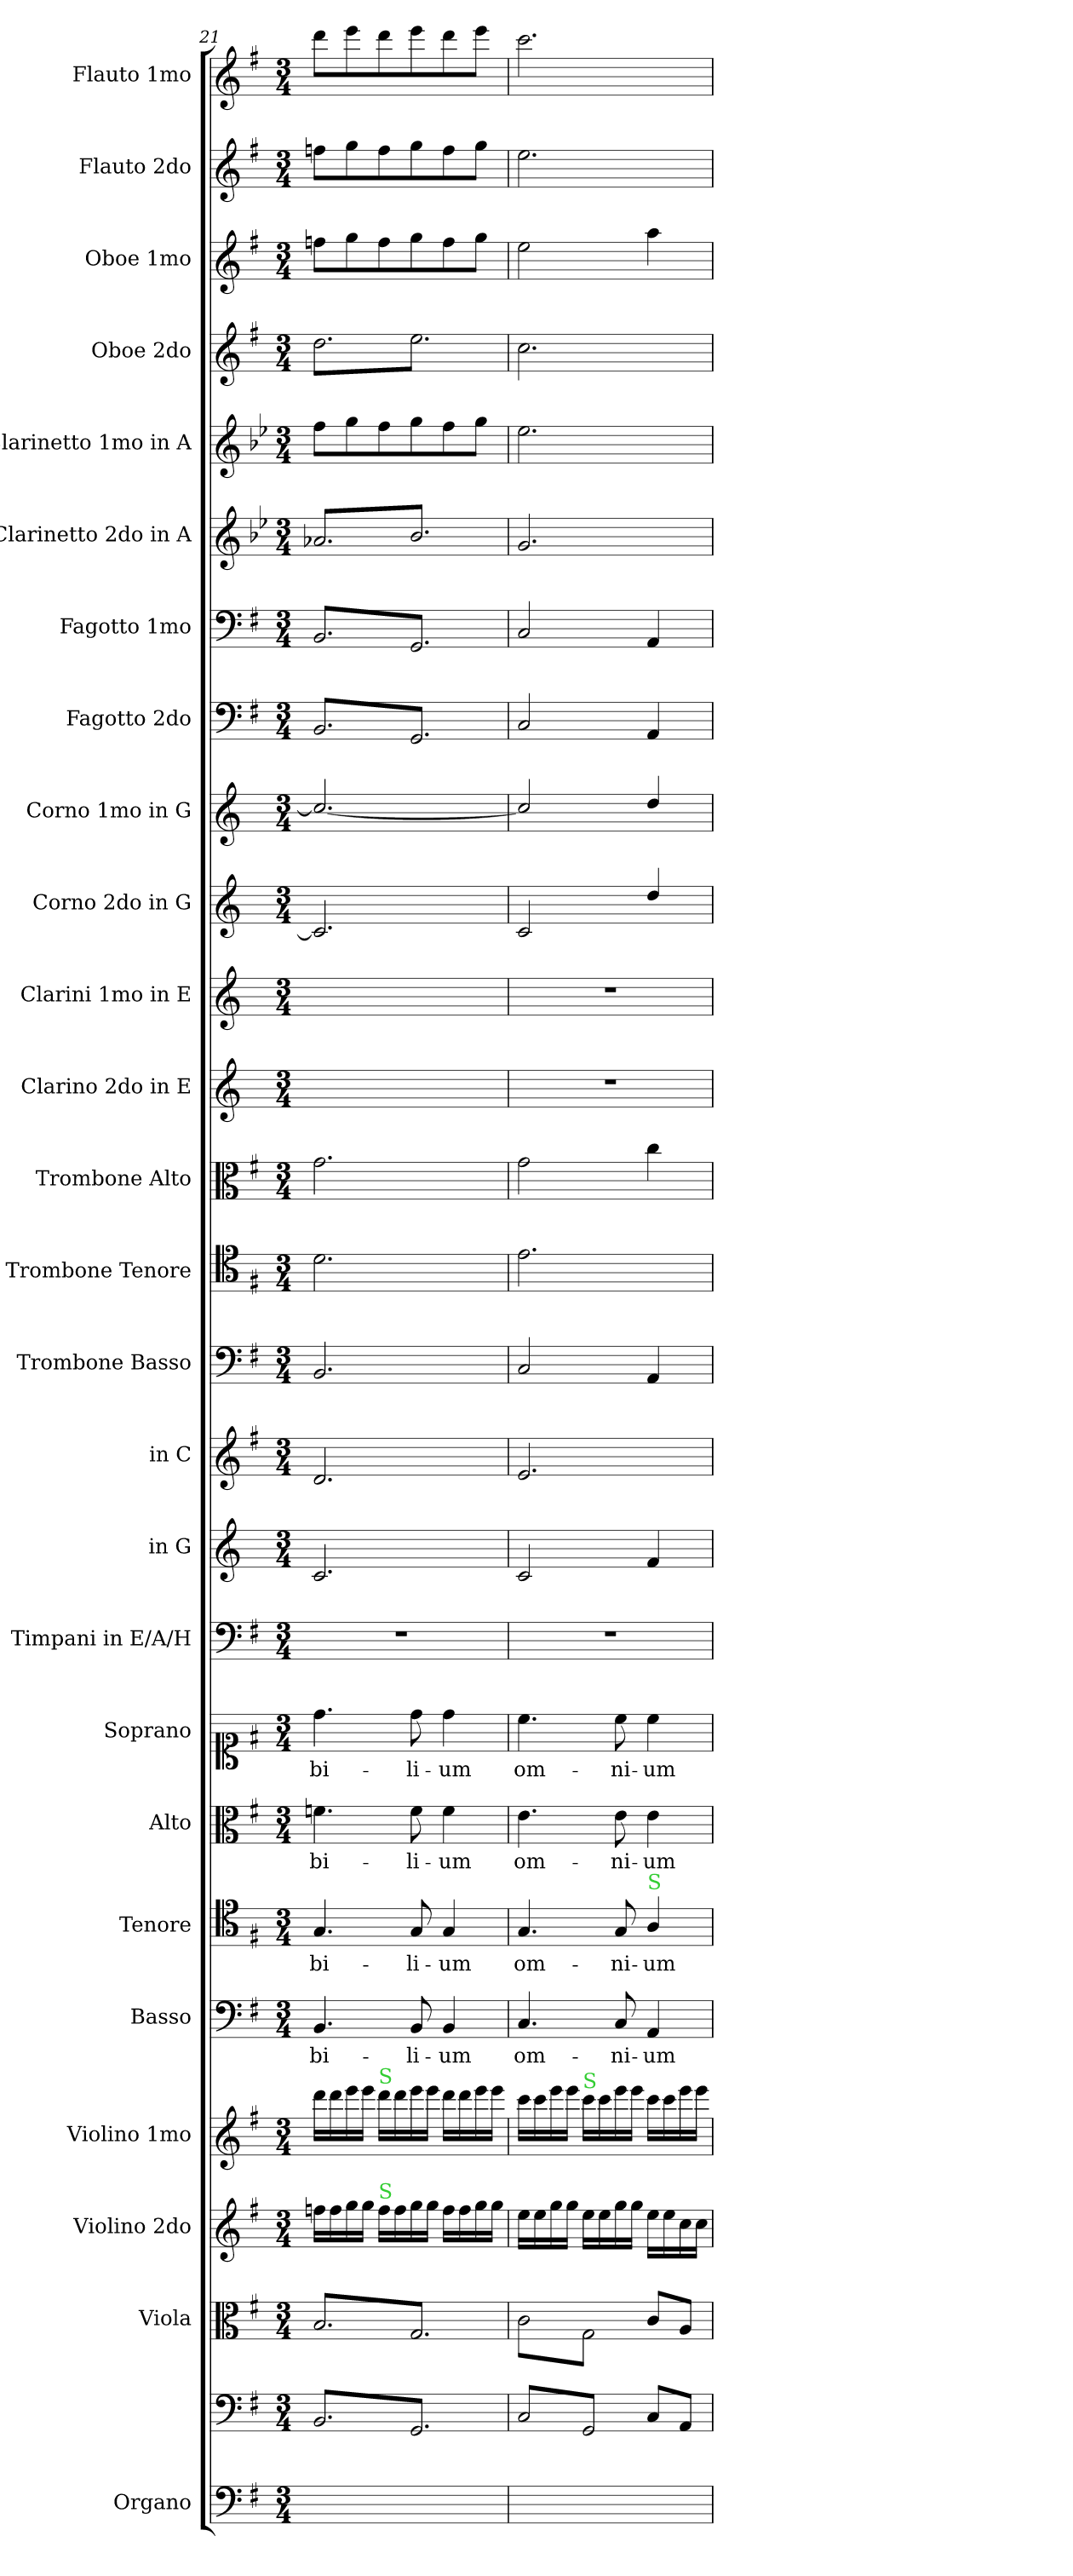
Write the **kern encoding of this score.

**kern	**kern	**kern	**kern	**kern	**kern	**text	**kern	**text	**kern	**text	**kern	**text	**kern	**kern	**kern	**kern	**kern	**kern	**kern	**kern	**kern	**kern	**kern	**kern	**kern	**kern	**kern	**kern	**kern	**kern
*part26	*part26	*part25	*part24	*part23	*part22	*part22	*part21	*part21	*part20	*part20	*part19	*part19	*part18	*part17	*part16	*part15	*part14	*part13	*part12	*part11	*part10	*part9	*part8	*part7	*part6	*part5	*part4	*part3	*part2	*part1
*staff27	*staff26	*staff25	*staff24	*staff23	*staff22	*staff22	*staff21	*staff21	*staff20	*staff20	*staff19	*staff19	*staff18	*staff17	*staff16	*staff15	*staff14	*staff13	*staff12	*staff11	*staff10	*staff9	*staff8	*staff7	*staff6	*staff5	*staff4	*staff3	*staff2	*staff1
*I"Organo	*	*I"Viola	*I"Violino 2do	*I"Violino 1mo	*I"Basso	*	*I"Tenore	*	*I"Alto	*	*I"Soprano	*	*I"Timpani in E/A/H	*I"in G	*I"in C	*I"Trombone Basso	*I"Trombone Tenore	*I"Trombone Alto	*I"Clarino 2do in E	*I"Clarini 1mo in E	*I"Corno 2do in G	*I"Corno 1mo in G	*I"Fagotto 2do	*I"Fagotto 1mo	*I"Clarinetto 2do in A	*I"Clarinetto 1mo in A	*I"Oboe 2do	*I"Oboe 1mo	*I"Flauto 2do	*I"Flauto 1mo
*I'Org	*	*I'Va	*	*	*I'B	*	*I'T	*	*I'A	*	*I'S	*	*I'Timp	*	*	*	*	*	*	*I'Clno I	*	*I'Cor I	*	*	*I'Cl II	*I'Cl I	*	*	*	*
*clefF4	*clefF4	*clefC3	*clefG2	*clefG2	*clefF4	*	*clefC4	*	*clefC3	*	*clefC1	*	*clefF4	*clefG2	*clefG2	*clefF4	*clefC4	*clefC3	*clefG2	*clefG2	*clefG2	*clefG2	*clefF4	*clefF4	*clefG2	*clefG2	*clefG2	*clefG2	*clefG2	*clefG2
*	*	*	*	*	*	*	*	*	*	*	*	*	*	*ITrd3c5	*	*	*	*	*ITrd-2c-4	*ITrd-2c-4	*ITrd3c5	*ITrd3c5	*	*	*ITrd2c3	*ITrd2c3	*	*	*	*
*k[f#]	*k[f#]	*k[f#]	*k[f#]	*k[f#]	*k[f#]	*	*k[f#]	*	*k[f#]	*	*k[f#]	*	*k[f#]	*k[f#]	*k[f#]	*k[f#]	*k[f#]	*k[f#]	*k[f#c#g#d#]	*k[f#c#g#d#]	*k[f#]	*k[f#]	*k[f#]	*k[f#]	*k[f#]	*k[f#]	*k[f#]	*k[f#]	*k[f#]	*k[f#]
*e:	*e:	*e:	*e:	*e:	*e:	*	*e:	*	*e:	*	*e:	*	*	*	*	*e:	*e:	*e:	*	*	*	*	*e:	*e:	*	*	*e:	*e:	*e:	*e:
*M3/4	*M3/4	*M3/4	*M3/4	*M3/4	*M3/4	*	*M3/4	*	*M3/4	*	*M3/4	*	*M3/4	*M3/4	*M3/4	*M3/4	*M3/4	*M3/4	*M3/4	*M3/4	*M3/4	*M3/4	*M3/4	*M3/4	*M3/4	*M3/4	*M3/4	*M3/4	*M3/4	*M3/4
=21	=21	=21	=21	=21	=21	=21	=21	=21	=21	=21	=21	=21	=21	=21	=21	=21	=21	=21	=21	=21	=21	=21	=21	=21	=21	=21	=21	=21	=21	=21
*	*tremolo	*	*	*	*	*	*	*	*	*	*	*	*	*	*	*	*	*	*	*	*	*	*	*	*	*	*	*	*	*
*	*	*tremolo	*	*	*	*	*	*	*	*	*	*	*	*	*	*	*	*	*	*	*	*	*	*	*	*	*	*	*	*
*	*	*	*	*	*	*	*	*	*	*	*	*	*	*	*	*	*	*	*	*	*	*	*tremolo	*	*	*	*	*	*	*
*	*	*	*	*	*	*	*	*	*	*	*	*	*	*	*	*	*	*	*	*	*	*	*	*tremolo	*	*	*	*	*	*
*	*	*	*	*	*	*	*	*	*	*	*	*	*	*	*	*	*	*	*	*	*	*	*	*	*tremolo	*	*	*	*	*
*	*	*	*	*	*	*	*	*	*	*	*	*	*	*	*	*	*	*	*	*	*	*	*	*	*	*	*tremolo	*	*	*
2.ryy	8BB/L	8B/L	16ffn\LL	16ddd\LL	4.BB/	-bi-	4.G/	-bi-	4.fn\	-bi-	4.dd\	-bi-	2.r	2.G/	2.d/	2.BB/	2.d\	2.g\	2.ryy	2.ryy	2.G/]	2.g/_	8BB/L	8BB/L	8fn/L	8dd\L	8dd\L	8ffn\L	8ffn\L	8ddd\L
.	.	.	16ff\	16ddd\	.	.	.	.	.	.	.	.	.	.	.	.	.	.	.	.	.	.	.	.	.	.	.	.	.	.
.	8GG/	8G/	16gg\	16eee\	.	.	.	.	.	.	.	.	.	.	.	.	.	.	.	.	.	.	8GG/	8GG/	8g/	8ee\	8ee\	8gg\	8gg\	8eee\
.	.	.	16gg\JJ	16eee\JJ	.	.	.	.	.	.	.	.	.	.	.	.	.	.	.	.	.	.	.	.	.	.	.	.	.	.
!	!	!	!	!LO:TX:a:color=limegreen:t=S	!	!	!	!	!	!	!	!	!	!	!	!	!	!	!	!	!	!	!	!	!	!	!	!	!	!
!	!	!	!LO:TX:a:color=limegreen:t=S	!	!	!	!	!	!	!	!	!	!	!	!	!	!	!	!	!	!	!	!	!	!	!	!	!	!	!
.	8BB/	8B/	16ff\LL	16ddd\LL	.	.	.	.	.	.	.	.	.	.	.	.	.	.	.	.	.	.	8BB/	8BB/	8fn/	8dd\	8dd\	8ff\	8ff\	8ddd\
.	.	.	16ff\	16ddd\	.	.	.	.	.	.	.	.	.	.	.	.	.	.	.	.	.	.	.	.	.	.	.	.	.	.
.	8GG/	8G/	16gg\	16eee\	8BB/	-li-	8G/	-li-	8f\	-li-	8dd\	-li-	.	.	.	.	.	.	.	.	.	.	8GG/	8GG/	8g/	8ee\	8ee\	8gg\	8gg\	8eee\
.	.	.	16gg\JJ	16eee\JJ	.	.	.	.	.	.	.	.	.	.	.	.	.	.	.	.	.	.	.	.	.	.	.	.	.	.
.	8BB/	8B/	16ff\LL	16ddd\LL	4BB/	-um	4G/	-um	4f\	-um	4dd\	-um	.	.	.	.	.	.	.	.	.	.	8BB/	8BB/	8fn/	8dd\	8dd\	8ff\	8ff\	8ddd\
.	.	.	16ff\	16ddd\	.	.	.	.	.	.	.	.	.	.	.	.	.	.	.	.	.	.	.	.	.	.	.	.	.	.
.	8GG/J	8G/J	16gg\	16eee\	.	.	.	.	.	.	.	.	.	.	.	.	.	.	.	.	.	.	8GG/J	8GG/J	8g/J	8ee\J	8ee\J	8gg\J	8gg\J	8eee\J
*	*	*	*	*	*	*	*	*	*	*	*	*	*	*	*	*	*	*	*	*	*	*	*	*	*	*	*Xtremolo	*	*	*
*	*	*	*	*	*	*	*	*	*	*	*	*	*	*	*	*	*	*	*	*	*	*	*	*	*Xtremolo	*	*	*	*	*
*	*	*	*	*	*	*	*	*	*	*	*	*	*	*	*	*	*	*	*	*	*	*	*	*Xtremolo	*	*	*	*	*	*
*	*	*	*	*	*	*	*	*	*	*	*	*	*	*	*	*	*	*	*	*	*	*	*Xtremolo	*	*	*	*	*	*	*
.	.	.	16gg\JJ	16eee\JJ	.	.	.	.	.	.	.	.	.	.	.	.	.	.	.	.	.	.	.	.	.	.	.	.	.	.
=22	=22	=22	=22	=22	=22	=22	=22	=22	=22	=22	=22	=22	=22	=22	=22	=22	=22	=22	=22	=22	=22	=22	=22	=22	=22	=22	=22	=22	=22	=22
2.ryy	8C/L	8c\L	16ee\LL	16ccc\LL	4.C/	om-	4.G/	om-	4.e\	om-	4.cc\	om-	2.r	2G/	2.e/	2C/	2.e\	2g\	2.r	2.r	2G/	2g/]	2C/	2C/	2.e/	2.cc\	2.cc\	2ee\	2.ee\	2.ccc\
.	.	.	16ee\	16ccc\	.	.	.	.	.	.	.	.	.	.	.	.	.	.	.	.	.	.	.	.	.	.	.	.	.	.
.	8GG/	8G\	16gg\	16eee\	.	.	.	.	.	.	.	.	.	.	.	.	.	.	.	.	.	.	.	.	.	.	.	.	.	.
.	.	.	16gg\JJ	16eee\JJ	.	.	.	.	.	.	.	.	.	.	.	.	.	.	.	.	.	.	.	.	.	.	.	.	.	.
!	!	!	!	!LO:TX:a:color=limegreen:t=S	!	!	!	!	!	!	!	!	!	!	!	!	!	!	!	!	!	!	!	!	!	!	!	!	!	!
.	8C/	8c\	16ee\LL	16ccc\LL	.	.	.	.	.	.	.	.	.	.	.	.	.	.	.	.	.	.	.	.	.	.	.	.	.	.
.	.	.	16ee\	16ccc\	.	.	.	.	.	.	.	.	.	.	.	.	.	.	.	.	.	.	.	.	.	.	.	.	.	.
.	8GG/J	8G\J	16gg\	16eee\	8C/	-ni-	8G/	-ni-	8e\	-ni-	8cc\	-ni-	.	.	.	.	.	.	.	.	.	.	.	.	.	.	.	.	.	.
*	*	*Xtremolo	*	*	*	*	*	*	*	*	*	*	*	*	*	*	*	*	*	*	*	*	*	*	*	*	*	*	*	*
*	*Xtremolo	*	*	*	*	*	*	*	*	*	*	*	*	*	*	*	*	*	*	*	*	*	*	*	*	*	*	*	*	*
.	.	.	16gg\JJ	16eee\JJ	.	.	.	.	.	.	.	.	.	.	.	.	.	.	.	.	.	.	.	.	.	.	.	.	.	.
!	!	!	!	!	!	!	!LO:TX:a:color=limegreen:t=S	!	!	!	!	!	!	!	!	!	!	!	!	!	!	!	!	!	!	!	!	!	!	!
.	8C/L	8c\L	16ee\LL	16ccc\LL	4AA/	-um	4A/	-um	4e\	-um	4cc\	-um	.	4c/	.	4AA/	.	4cc\	.	.	4a/	4a/	4AA/	4AA/	.	.	.	4aa\	.	.
.	.	.	16ee\	16ccc\	.	.	.	.	.	.	.	.	.	.	.	.	.	.	.	.	.	.	.	.	.	.	.	.	.	.
.	8AA/J	8A/J	16cc\	16eee\	.	.	.	.	.	.	.	.	.	.	.	.	.	.	.	.	.	.	.	.	.	.	.	.	.	.
.	.	.	16cc\JJ	16eee\JJ	.	.	.	.	.	.	.	.	.	.	.	.	.	.	.	.	.	.	.	.	.	.	.	.	.	.
=	=	=	=	=	=	=	=	=	=	=	=	=	=	=	=	=	=	=	=	=	=	=	=	=	=	=	=	=	=	=
*-	*-	*-	*-	*-	*-	*-	*-	*-	*-	*-	*-	*-	*-	*-	*-	*-	*-	*-	*-	*-	*-	*-	*-	*-	*-	*-	*-	*-	*-	*-
